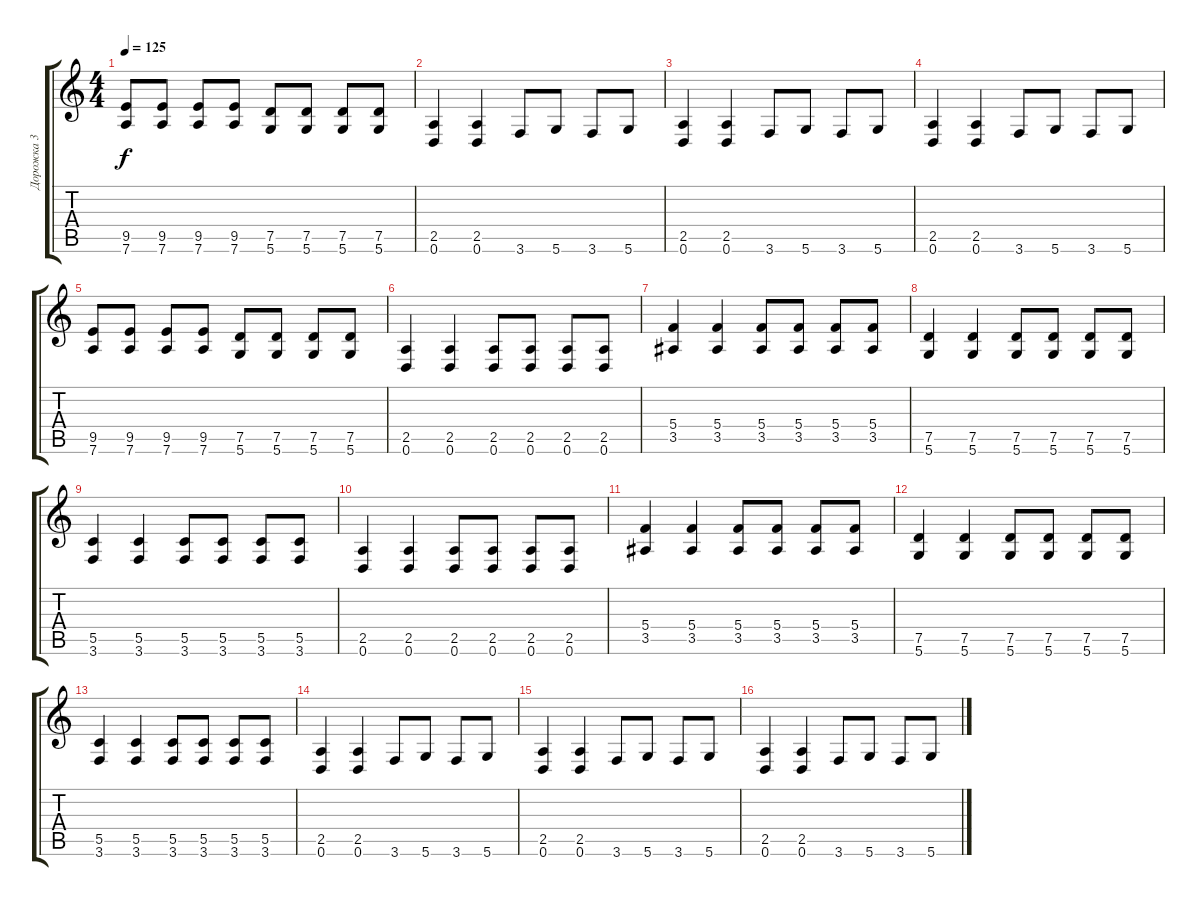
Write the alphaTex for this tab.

\track ("Дорожка 3" "Дорожка 3") {instrument distortionguitar}
\staff {score tabs}
\tuning (D4 A3 F3 C3 G2 D2) {hide}
\ts (4 4)
\tempo 125
\clef g2
\ks c
(9.5 7.6).8{dy f} (9.5 7.6).8 (9.5 7.6).8 (9.5 7.6).8 (7.5 5.6).8 (7.5 5.6).8 (7.5 5.6).8 (7.5 5.6).8 |
(2.5 0.6).4 (2.5 0.6).4 3.6.8 5.6.8 3.6.8 5.6.8 |
(2.5 0.6).4 (2.5 0.6).4 3.6.8 5.6.8 3.6.8 5.6.8 |
(2.5 0.6).4 (2.5 0.6).4 3.6.8 5.6.8 3.6.8 5.6.8 |
(9.5 7.6).8 (9.5 7.6).8 (9.5 7.6).8 (9.5 7.6).8 (7.5 5.6).8 (7.5 5.6).8 (7.5 5.6).8 (7.5 5.6).8 |
(2.5 0.6).4 (2.5 0.6).4 (2.5 0.6).8 (2.5 0.6).8 (2.5 0.6).8 (2.5 0.6).8 |
(5.4 3.5).4 (5.4 3.5).4 (5.4 3.5).8 (5.4 3.5).8 (5.4 3.5).8 (5.4 3.5).8 |
(7.5 5.6).4 (7.5 5.6).4 (7.5 5.6).8 (7.5 5.6).8 (7.5 5.6).8 (7.5 5.6).8 |
(5.5 3.6).4 (5.5 3.6).4 (5.5 3.6).8 (5.5 3.6).8 (5.5 3.6).8 (5.5 3.6).8 |
(2.5 0.6).4 (2.5 0.6).4 (2.5 0.6).8 (2.5 0.6).8 (2.5 0.6).8 (2.5 0.6).8 |
(5.4 3.5).4 (5.4 3.5).4 (5.4 3.5).8 (5.4 3.5).8 (5.4 3.5).8 (5.4 3.5).8 |
(7.5 5.6).4 (7.5 5.6).4 (7.5 5.6).8 (7.5 5.6).8 (7.5 5.6).8 (7.5 5.6).8 |
(5.5 3.6).4 (5.5 3.6).4 (5.5 3.6).8 (5.5 3.6).8 (5.5 3.6).8 (5.5 3.6).8 |
(2.5 0.6).4 (2.5 0.6).4 3.6.8 5.6.8 3.6.8 5.6.8 |
(2.5 0.6).4 (2.5 0.6).4 3.6.8 5.6.8 3.6.8 5.6.8 |
(2.5 0.6).4 (2.5 0.6).4 3.6.8 5.6.8 3.6.8 5.6.8
